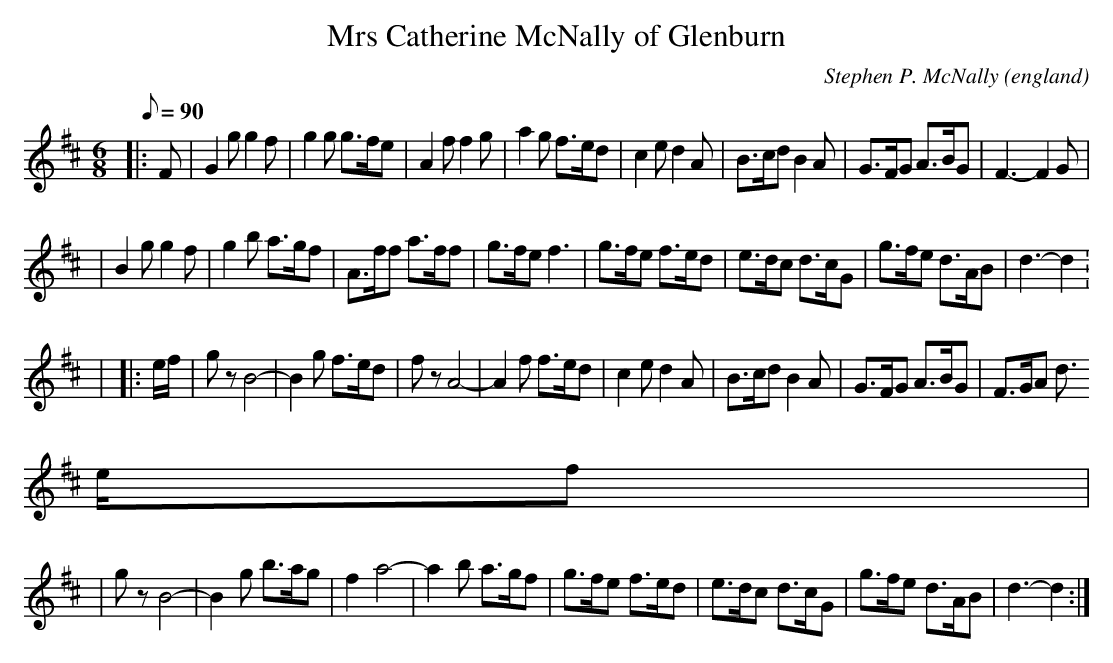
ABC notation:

X:1
T:Mrs Catherine McNally of Glenburn
O:england
M:6/8
L:1/8
Q:90
C:Stephen P. McNally
K:D
|:F|G2gg2f|g2g g>fe|A2ff2g|a2g f>ed|c2ed2A|B>cd B2A|G>FG A>BG|F3-F2 G¬|
| B2gg2f|g2b a>gf|A>ff a>ff|g>fe f3|g>fe f>ed|e>dc d>cG|g>fe d>AB|d3-d2:
|
|:e/2f/2|gzB4-|B2g f>ed|fzA4-|A2f f>ed|c2ed2A|B>cd B2A|G>FG A>BG|F>GA d>
ef|
| gzB4-|B2g b>ag|f2a4-|a2b a>gf|g>fe f>ed|e>dc d>cG|g>fe d>AB|d3-d2:|
